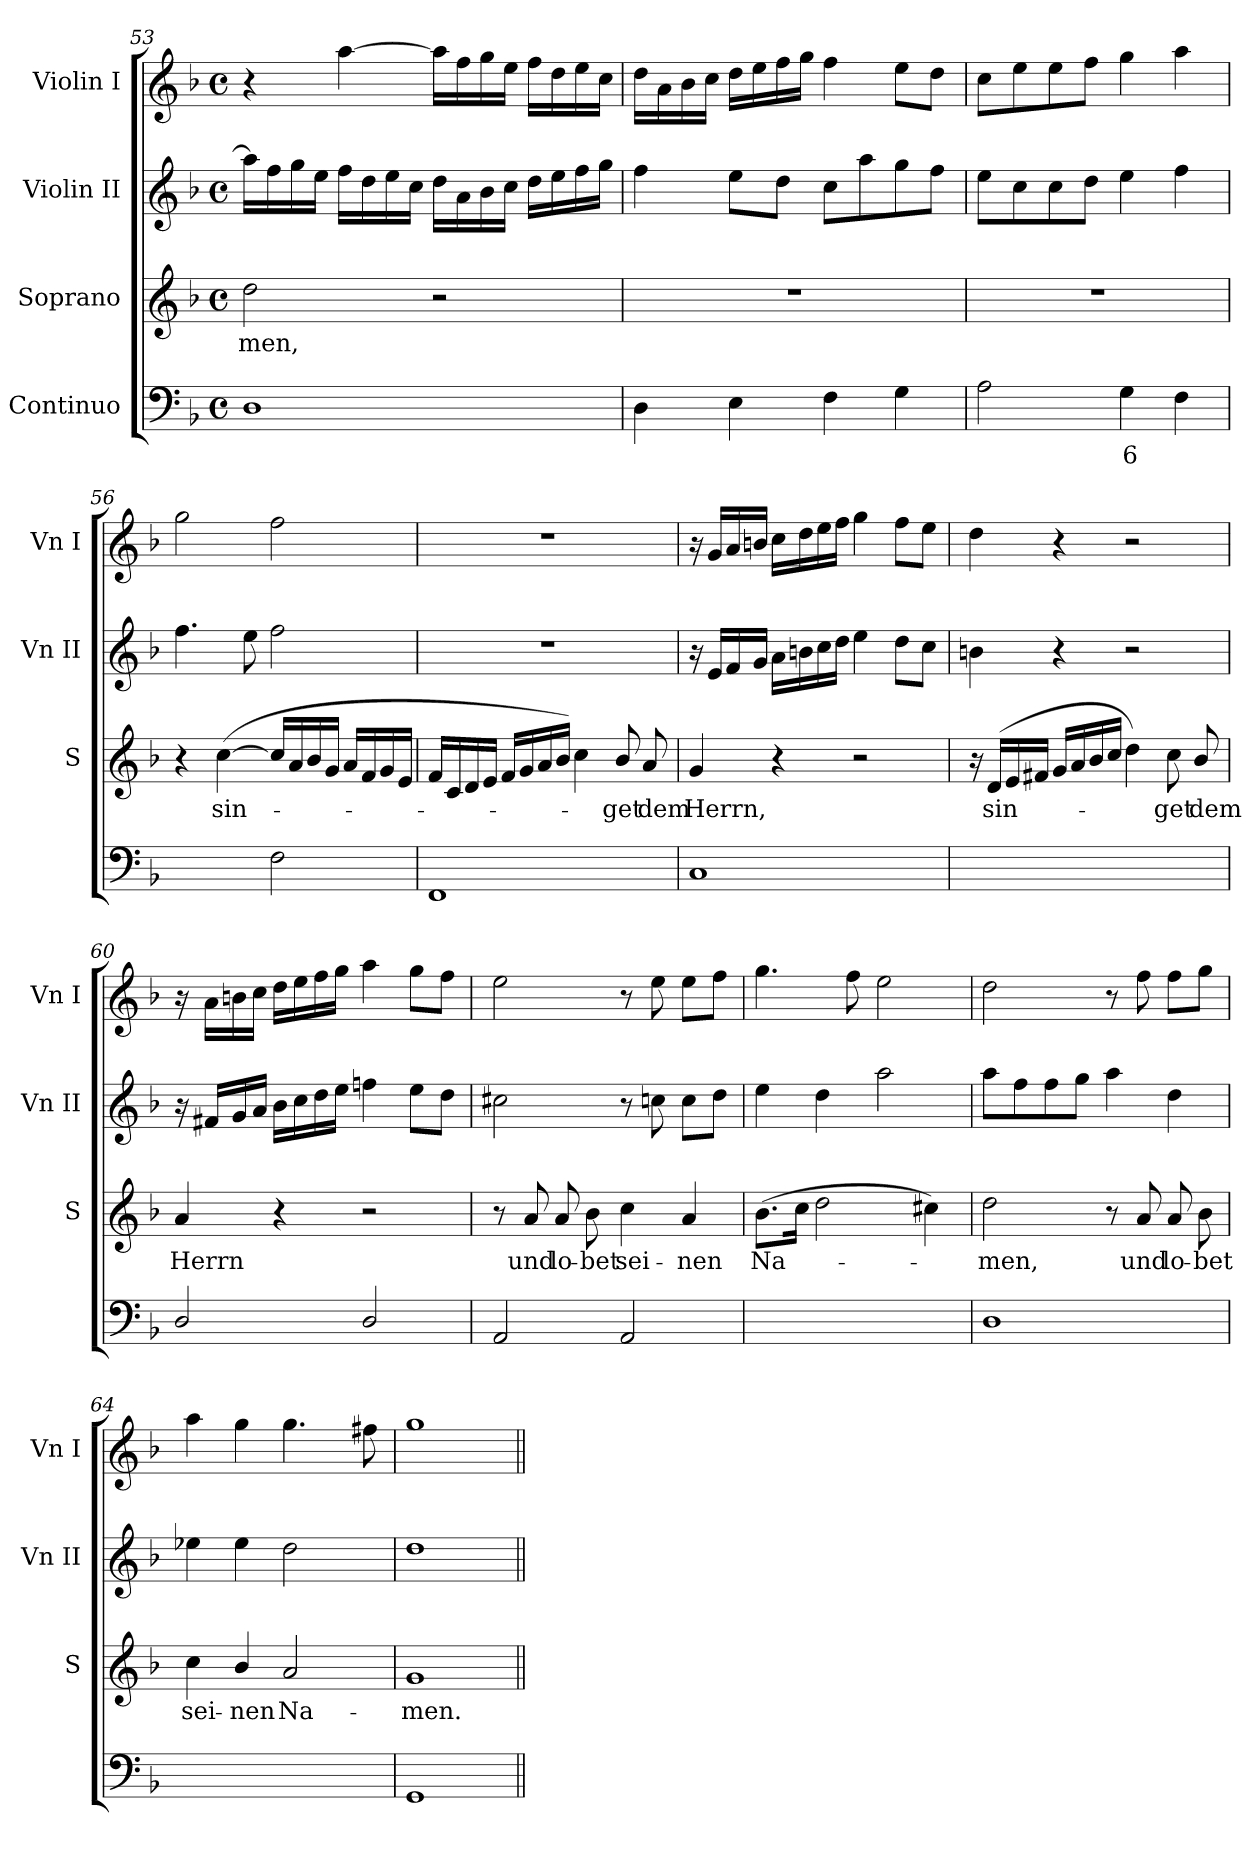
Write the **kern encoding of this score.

**kern	**text	**kern	**text	**kern	**kern
*part4	*part4	*part3	*part3	*part2	*part1
*staff4	*staff4	*staff3	*staff3	*staff2	*staff1
*I"Continuo	*	*I"Soprano	*	*I"Violin II	*I"Violin I
*	*	*I'S	*	*I'Vn II	*I'Vn I
*clefF4	*	*clefG2	*	*clefG2	*clefG2
*k[b-]	*	*k[b-]	*	*k[b-]	*k[b-]
*F:	*	*F:	*	*F:	*F:
*M4/4	*	*M4/4	*	*M4/4	*M4/4
*met(c)	*	*met(c)	*	*met(c)	*met(c)
=53	=53	=53	=53	=53	=53
!	!	!	!LO:LY:b	!	!
1D	.	2dd	men,	16aaLL]	4r
.	.	.	.	16ff	.
.	.	.	.	16gg	.
.	.	.	.	16eeJJ	.
.	.	.	.	16ffLL	[4aa
.	.	.	.	16dd	.
.	.	.	.	16ee	.
.	.	.	.	16ccJJ	.
.	.	2r	.	16ddLL	16aaLL]
.	.	.	.	16a	16ff
.	.	.	.	16b-	16gg
.	.	.	.	16ccJJ	16eeJJ
.	.	.	.	16ddLL	16ffLL
.	.	.	.	16ee	16dd
.	.	.	.	16ff	16ee
.	.	.	.	16ggJJ	16ccJJ
!!LO:LB:g=z
=54	=54	=54	=54	=54	=54
4D	.	1r	.	4ff	16ddLL
.	.	.	.	.	16a
.	.	.	.	.	16b-
.	.	.	.	.	16ccJJ
4E	.	.	.	8eeL	16ddLL
.	.	.	.	.	16ee
.	.	.	.	8ddJ	16ff
.	.	.	.	.	16ggJJ
4F	.	.	.	8ccL	4ff
.	.	.	.	8aa	.
4G	.	.	.	8gg	8eeL
.	.	.	.	8ffJ	8ddJ
=55	=55	=55	=55	=55	=55
2A	.	1r	.	8eeL	8ccL
.	.	.	.	8cc	8ee
.	.	.	.	8cc	8ee
.	.	.	.	8ddJ	8ffJ
!	!LO:LY:b	!	!	!	!
4G	6	.	.	4ee	4gg
4F	.	.	.	4ff	4aa
=56	=56	=56	=56	=56	=56
!	!LO:LY:b	!	!	!	!
[4Cyy	4	4r	.	4.ff	2gg
!	!LO:LY:b	!	!LO:LY:b	!	!
4Cyy]	3	(<[4cc	sin-	.	.
.	.	.	.	8ee	.
2F	.	16ccLL]	.	2ff	2ff
.	.	16a	.	.	.
.	.	16b-	.	.	.
.	.	16gJJ	.	.	.
.	.	16aLL	.	.	.
.	.	16f	.	.	.
.	.	16g	.	.	.
.	.	16eJJ	.	.	.
=57	=57	=57	=57	=57	=57
1FF	.	16fLL	.	1r	1r
.	.	16c	.	.	.
.	.	16d	.	.	.
.	.	16eJJ	.	.	.
.	.	16fLL	.	.	.
.	.	16g	.	.	.
.	.	16a	.	.	.
.	.	16b-JJ)	.	.	.
.	.	4cc	.	.	.
!	!	!	!LO:LY:b	!	!
.	.	8b-/	get	.	.
!	!	!	!LO:LY:b	!	!
.	.	8a	dem	.	.
=58	=58	=58	=58	=58	=58
!	!	!	!LO:LY:b	!	!
1C	.	4g	Herrn,	16r	16r
.	.	.	.	16eLL	16gLL
.	.	.	.	16f	16a
.	.	.	.	16gJJ	16bnJJ
.	.	4r	.	16aLL	16ccLL
.	.	.	.	16bn	16dd
.	.	.	.	16cc	16ee
.	.	.	.	16ddJJ	16ffJJ
.	.	2r	.	4ee	4gg
.	.	.	.	8ddL	8ffL
.	.	.	.	8ccJ	8eeJ
!!LO:LB:g=z
=59	=59	=59	=59	=59	=59
[2GGyy	.	16r	.	4bn	4dd
!	!	!	!LO:LY:b	!	!
.	.	(<16dLL	sin-	.	.
.	.	16e	.	.	.
.	.	16f#XJJ	.	.	.
.	.	16gLL	.	4r	4r
.	.	16a	.	.	.
.	.	16b-	.	.	.
.	.	16ccJJ	.	.	.
2GGyy]	.	4dd)	.	2r	2r
!	!	!	!LO:LY:b	!	!
.	.	8cc	get	.	.
!	!	!	!LO:LY:b	!	!
.	.	8b-/	dem	.	.
=60	=60	=60	=60	=60	=60
!	!	!	!LO:LY:b	!	!
2D/	.	4a	Herrn	16r	16r
.	.	.	.	16f#XLL	16aLL
.	.	.	.	16g	16bn
.	.	.	.	16aJJ	16ccJJ
.	.	4r	.	16b-LL	16ddLL
.	.	.	.	16cc	16ee
.	.	.	.	16dd	16ff
.	.	.	.	16eeJJ	16ggJJ
2D/	.	2r	.	4ffn	4aa
.	.	.	.	8eeL	8ggL
.	.	.	.	8ddJ	8ffJ
=61	=61	=61	=61	=61	=61
2AA	.	8r	.	2cc#X	2ee
!	!	!	!LO:LY:b	!	!
.	.	8a	und	.	.
!	!	!	!LO:LY:b	!	!
.	.	8a	lo-	.	.
!	!	!	!LO:LY:b	!	!
.	.	8b-	-bet	.	.
!	!	!	!LO:LY:b	!	!
2AA	.	4cc	sei-	8r	8r
.	.	.	.	8ccn	8ee
!	!	!	!LO:LY:b	!	!
.	.	4a	-nen	8ccL	8eeL
.	.	.	.	8ddJ	8ffJ
=62	=62	=62	=62	=62	=62
!	!LO:LY:b	!	!LO:LY:b	!	!
[4GGyy	6	(>8.b-L	Na-	4ee	4.gg
.	.	16ccJ	.	.	.
!	!LO:LY:b	!	!	!	!
4GGyy]	5	2dd	.	4dd	.
.	.	.	.	.	8ff
!	!LO:LY:b	!	!	!	!
[4AAyy	4	.	.	2aa	2ee
4AAyy]	.	4cc#X)	.	.	.
!!LO:LB:g=z
=63	=63	=63	=63	=63	=63
!	!	!	!LO:LY:b	!	!
1D	.	2dd	men,	8aaL	2dd
.	.	.	.	8ff	.
.	.	.	.	8ff	.
.	.	.	.	8ggJ	.
.	.	8r	.	4aa	8r
!	!	!	!LO:LY:b	!	!
.	.	8a	und	.	8ff
!	!	!	!LO:LY:b	!	!
.	.	8a	lo-	4dd	8ffL
!	!	!	!LO:LY:b	!	!
.	.	8b-	-bet	.	8ggJ
=64	=64	=64	=64	=64	=64
!	!LO:LY:b	!	!LO:LY:b	!	!
[4Cyy	6	4cc	sei-	4ee-X	4aa
!	!LO:LY:b	!	!LO:LY:b	!	!
4Cyy]	5	4b-/	-nen	4ee-	4gg
!	!LO:LY:b	!	!LO:LY:b	!	!
[4D/yy	4	2a	Na-	2dd	4.gg
4Dyy]	.	.	.	.	.
.	.	.	.	.	8ff#X
=65	=65	=65	=65	=65	=65
!	!	!	!LO:LY:b	!	!
1GG	.	1g	-men.	1dd	1gg
=||	=||	=||	=||	=||	=||
*-	*-	*-	*-	*-	*-
